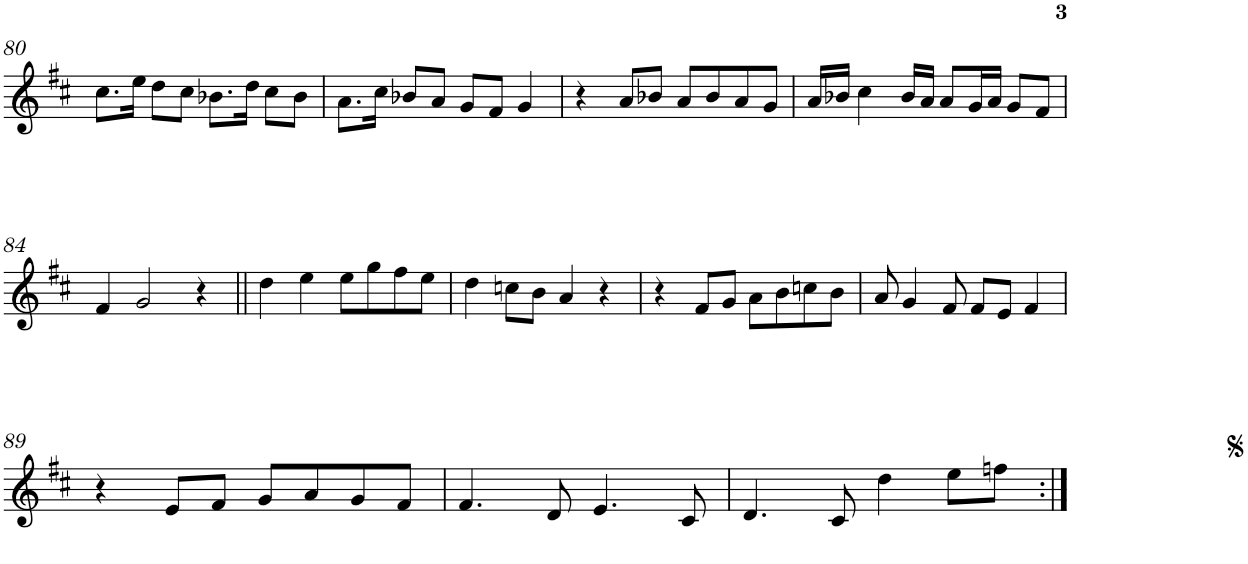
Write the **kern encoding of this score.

**kern
*part1
*staff1
*I"Piano
*I'Pno.
!!LO:PB:g=z
*clefG2
*k[f#c#]
*M4/4
*met(c)
=80
8.cc#\L
16ee\Jk
8dd\L
8cc#\J
8.b-X\L
16dd\Jk
8cc#\L
8b-\J
=81
8.a\L
16cc#\Jk
8b-X/L
8a/J
8g/L
8f#/J
4g/
=82
4r
8a/L
8b-X/J
8a/L
8b-/
8a/
8g/J
=83
16a/LL
16b-X/JJ
4cc#\
16b-/LL
16a/JJ
8a/L
16g/L
16a/JJ
8g/L
8f#/J
!!LO:LB:g=z
=84
4f#/
2g/
4r
=85||
4dd\
4ee\
8ee\L
8gg\
8ff#\
8ee\J
=86
4dd\
8ccn\L
8b\J
4a/
4r
=87
4r
8f#/L
8g/J
8a\L
8b\
8ccn\
8b\J
=88
8a/
4g/
8f#/
8f#/L
8e/J
4f#/
!!LO:LB:g=z
=89
4r
8e/L
8f#/J
8g/L
8a/
8g/
8f#/J
=90
4.f#/
8d/
4.e/
8c#/
=91
4.d/
8c#/
4dd\
8ee\L
8ffn\J
=:|!
*-
